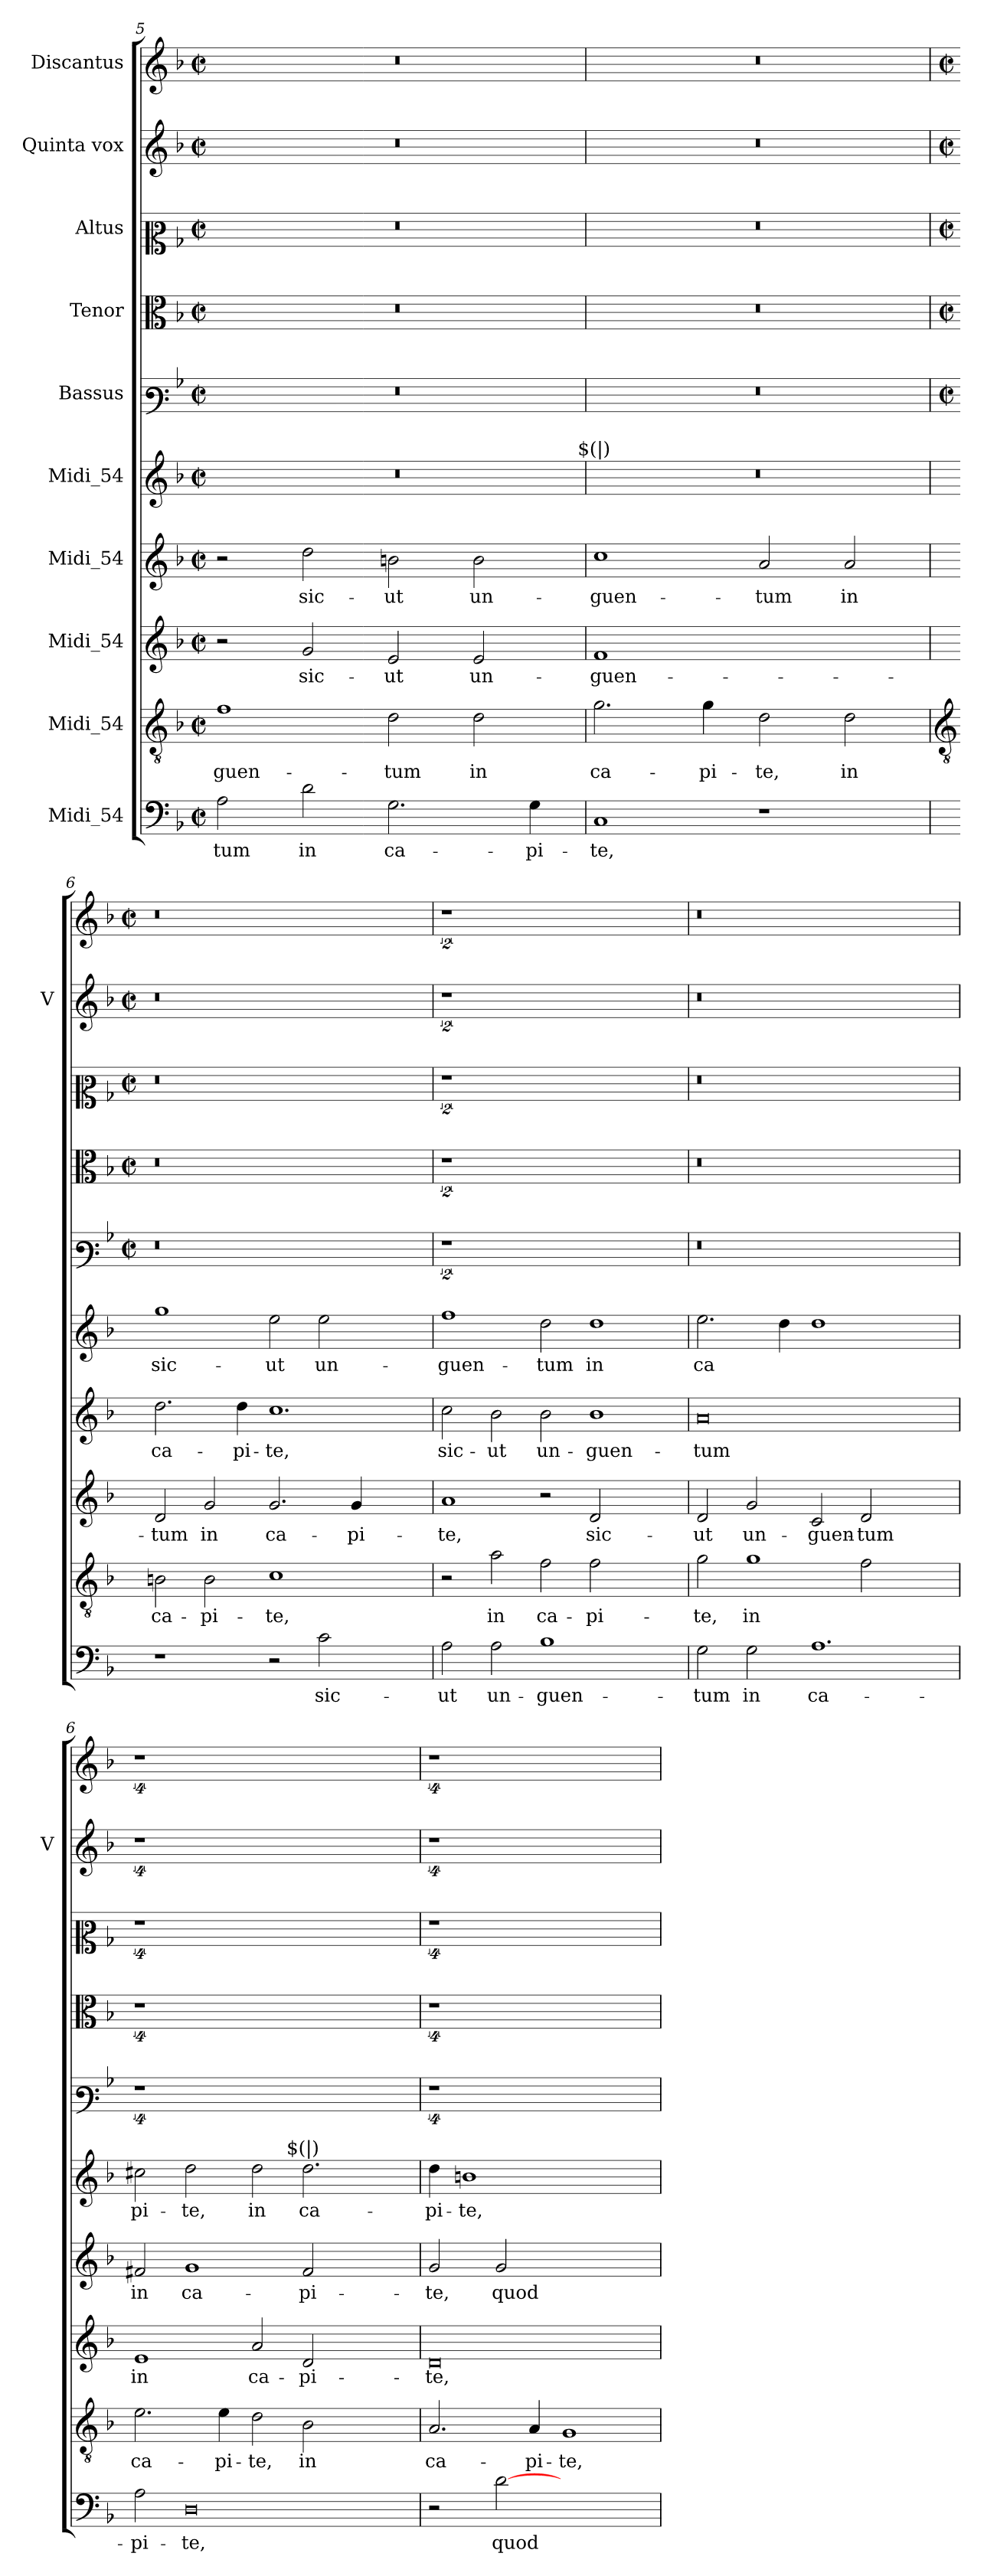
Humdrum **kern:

**kern	**text	**kern	**text	**kern	**text	**kern	**text	**kern	**text	**kern	**kern	**kern	**kern	**kern
*part10	*part10	*part9	*part9	*part8	*part8	*part7	*part7	*part6	*part6	*part5	*part4	*part3	*part2	*part1
*staff10	*staff10	*staff9	*staff9	*staff8	*staff8	*staff7	*staff7	*staff6	*staff6	*staff5	*staff4	*staff3	*staff2	*staff1
*I"Midi_54	*	*I"Midi_54	*	*I"Midi_54	*	*I"Midi_54	*	*I"Midi_54	*	*I"Bassus	*I"Tenor	*I"Altus	*I"Quinta vox	*I"Discantus
*	*	*	*	*	*	*	*	*	*	*	*	*	*I'V	*
*clefF4	*	*clefGv2	*	*clefG2	*	*clefG2	*	*clefG2	*	*clefF3	*clefC3	*clefC2	*clefG2	*clefG2
*k[b-]	*	*k[b-]	*	*k[b-]	*	*k[b-]	*	*k[b-]	*	*k[b-]	*k[b-]	*k[b-]	*k[b-]	*k[b-]
*F:	*	*F:	*	*F:	*	*F:	*	*F:	*	*F:	*F:	*F:	*F:	*F:
*M4/2	*	*M4/2	*	*M4/2	*	*M4/2	*	*M4/2	*	*M4/2	*M4/2	*M4/2	*M4/2	*M4/2
*met(c|)	*	*met(c|)	*	*met(c|)	*	*met(c|)	*	*met(c|)	*	*met(c|)	*met(c|)	*met(c|)	*met(c|)	*met(c|)
=5	=5	=5	=5	=5	=5	=5	=5	=5	=5	=5	=5	=5	=5	=5
!	!LO:LY:b	!	!LO:LY:b	!	!	!	!	!	!	!	!	!	!	!
2A	-tum	1f	-guen-	2r	.	2r	.	0r	.	0r	0r	0r	0r	0r
!	!LO:LY:b	!	!	!	!LO:LY:b	!	!LO:LY:b	!	!	!	!	!	!	!
2d	in	.	.	2g	sic-	2dd	sic-	.	.	.	.	.	.	.
!	!LO:LY:b	!	!LO:LY:b	!	!LO:LY:b	!	!LO:LY:b	!	!	!	!	!	!	!
2.G	ca-	2d	-tum	2e	-ut	2bn	-ut	.	.	.	.	.	.	.
!	!	!	!LO:LY:b	!	!LO:LY:b	!	!LO:LY:b	!	!	!	!	!	!	!
.	.	2d	in	2e	un-	2b	un-	.	.	.	.	.	.	.
!	!LO:LY:b	!	!	!	!	!	!	!	!	!	!	!	!	!
4G	-pi-	.	.	.	.	.	.	.	.	.	.	.	.	.
=5	=5	=5	=5	=5	=5	=5	=5	=5	=5	=5	=5	=5	=5	=5
!	!	!	!	!	!	!	!	!LO:TX:a:cj:t=$(|)	!	!	!	!	!	!
!	!LO:LY:b	!	!LO:LY:b	!	!LO:LY:b	!	!LO:LY:b	!	!	!	!	!	!	!
1C	-te,	2.g	ca-	1f	-guen-	1cc	-guen-	0r	.	0r	0r	0r	0r	0r
!	!	!	!LO:LY:b	!	!	!	!	!	!	!	!	!	!	!
.	.	4g	-pi-	.	.	.	.	.	.	.	.	.	.	.
!	!	!	!LO:LY:b	!	!	!	!LO:LY:b	!	!	!	!	!	!	!
1r	.	2d	-te,	1ryy	.	2a	-tum	.	.	.	.	.	.	.
!	!	!	!LO:LY:b	!	!	!	!LO:LY:b	!	!	!	!	!	!	!
.	.	2d	in	.	.	2a	in	.	.	.	.	.	.	.
!!LO:LB:g=z
=6	=6	=6	=6	=6	=6	=6	=6	=6	=6	=6	=6	=6	=6	=6
*	*	*clefGv2	*	*	*	*	*	*	*	*	*	*	*	*
*	*	*	*	*	*	*	*	*	*	*M4/2	*M4/2	*M4/2	*M4/2	*M4/2
*	*	*	*	*	*	*	*	*	*	*met(c|)	*met(c|)	*met(c|)	*met(c|)	*met(c|)
!	!	!	!LO:LY:b	!	!LO:LY:b	!	!LO:LY:b	!	!LO:LY:b	!	!	!	!	!
1r	.	2Bn	ca-	2d	-tum	2.dd	ca-	1gg	sic-	0r	0r	0r	0r	0r
!	!	!	!LO:LY:b	!	!LO:LY:b	!	!	!	!	!	!	!	!	!
.	.	2B	-pi-	2g	in	.	.	.	.	.	.	.	.	.
!	!	!	!	!	!	!	!LO:LY:b	!	!	!	!	!	!	!
.	.	.	.	.	.	4dd	-pi-	.	.	.	.	.	.	.
!	!	!	!LO:LY:b	!	!LO:LY:b	!	!LO:LY:b	!	!LO:LY:b	!	!	!	!	!
2r	.	1c	-te,	2.g	ca-	1.cc	-te,	2ee	-ut	.	.	.	.	.
!	!LO:LY:b	!	!	!	!	!	!	!	!LO:LY:b	!	!	!	!	!
2c	sic-	.	.	.	.	.	.	2ee	un-	.	.	.	.	.
!	!	!	!	!	!LO:LY:b	!	!	!	!	!	!	!	!	!
.	.	.	.	4g	-pi-	.	.	.	.	.	.	.	.	.
2ryy	.	2ryy	.	2ryy	.	.	.	2ryy	.	2ryy	2ryy	2ryy	2ryy	2ryy
=6	=6	=6	=6	=6	=6	=6	=6	=6	=6	=6	=6	=6	=6	=6
!	!LO:LY:b	!	!	!	!LO:LY:b	!	!LO:LY:b	!	!LO:LY:b	!	!	!	!	!
2A	-ut	2r	.	1a	-te,	2cc	sic-	1ff	-guen-	2%5r	2%5r	2%5r	2%5r	2%5r
!	!LO:LY:b	!	!LO:LY:b	!	!	!	!LO:LY:b	!	!	!	!	!	!	!
2A	un-	2a	in	.	.	2b-	-ut	.	.	.	.	.	.	.
!	!LO:LY:b	!	!LO:LY:b	!	!	!	!LO:LY:b	!	!LO:LY:b	!	!	!	!	!
1B-	-guen-	2f	ca-	2r	.	2b-	un-	2dd	-tum	.	.	.	.	.
!	!	!	!LO:LY:b	!	!LO:LY:b	!	!LO:LY:b	!	!LO:LY:b	!	!	!	!	!
.	.	2f	-pi-	2d	sic-	1b-	-guen-	1dd	in	.	.	.	.	.
2ryy	.	2ryy	.	2ryy	.	.	.	.	.	.	.	.	.	.
=6	=6	=6	=6	=6	=6	=6	=6	=6	=6	=6	=6	=6	=6	=6
!	!LO:LY:b	!	!LO:LY:b	!	!LO:LY:b	!	!LO:LY:b	!	!LO:LY:b	!	!	!	!	!
2G	-tum	2g	-te,	2d	-ut	0a	-tum	2.ee	ca-	0r	0r	0r	0r	0r
!	!LO:LY:b	!	!LO:LY:b	!	!LO:LY:b	!	!	!	!	!	!	!	!	!
2G	in	1g	in	2g	un-	.	.	.	.	.	.	.	.	.
.	.	.	.	.	.	.	.	4dd	.	.	.	.	.	.
!	!LO:LY:b	!	!	!	!LO:LY:b	!	!	!	!LO:LY:b	!	!	!	!	!
1.A	ca-	.	.	2c	-guen-	.	.	1dd	--	.	.	.	.	.
!	!	!	!	!	!LO:LY:b	!	!	!	!	!	!	!	!	!
.	.	2f	.	2d	-tum	.	.	.	.	.	.	.	.	.
.	.	2ryy	.	2ryy	.	2ryy	.	2ryy	.	2ryy	2ryy	2ryy	2ryy	2ryy
=6	=6	=6	=6	=6	=6	=6	=6	=6	=6	=6	=6	=6	=6	=6
!	!LO:LY:b	!	!LO:LY:b	!	!LO:LY:b	!	!LO:LY:b	!	!LO:LY:b	!	!	!	!	!
2A	-pi-	2.e	ca-	1e	in	2f#X	in	2cc#X	pi-	4%9r	4%9r	4%9r	4%9r	4%9r
!	!LO:LY:b	!	!	!	!	!	!LO:LY:b	!	!LO:LY:b	!	!	!	!	!
0D	-te,	.	.	.	.	1g	ca-	2dd	-te,	.	.	.	.	.
!	!	!	!LO:LY:b	!	!	!	!	!	!	!	!	!	!	!
.	.	4e	-pi-	.	.	.	.	.	.	.	.	.	.	.
!	!	!	!LO:LY:b	!	!LO:LY:b	!	!	!	!LO:LY:b	!	!	!	!	!
.	.	2d	-te,	2a	ca-	.	.	2dd	in	.	.	.	.	.
!	!	!	!	!	!	!	!	!LO:TX:a:cj:t=$(|)	!	!	!	!	!	!
!	!	!	!LO:LY:b	!	!LO:LY:b	!	!LO:LY:b	!	!LO:LY:b	!	!	!	!	!
.	.	2B-	in	2d	-pi-	2f#	-pi-	2.dd	ca-	.	.	.	.	.
.	.	2ryy	.	2ryy	.	2ryy	.	.	.	.	.	.	.	.
.	.	.	.	.	.	.	.	4ryy	.	4ryy	4ryy	4ryy	4ryy	4ryy
=6	=6	=6	=6	=6	=6	=6	=6	=6	=6	=6	=6	=6	=6	=6
!	!	!	!LO:LY:b	!	!LO:LY:b	!	!LO:LY:b	!	!LO:LY:b	!	!	!	!	!
2r	.	2.A	ca-	0d	-te,	2g	-te,	4dd	-pi-	4%5r	4%5r	4%5r	4%5r	4%5r
!	!	!	!	!	!	!	!	!	!LO:LY:b	!	!	!	!	!
.	.	.	.	.	.	.	.	1bn	-te,	.	.	.	.	.
!	!LO:LY:b	!	!	!	!	!	!LO:LY:b	!	!	!	!	!	!	!
[2d	quod	.	.	.	.	2g	quod	.	.	.	.	.	.	.
!	!	!	!LO:LY:b	!	!	!	!	!	!	!	!	!	!	!
.	.	4A	-pi-	.	.	.	.	.	.	.	.	.	.	.
!	!	!	!LO:LY:b	!	!	!	!	!	!	!	!	!	!	!
1ryy	.	1G	-te,	.	.	1ryy	.	.	.	.	.	.	.	.
.	.	.	.	.	.	.	.	2.ryy	.	2.ryy	2.ryy	2.ryy	2.ryy	2.ryy
=	=	=	=	=	=	=	=	=	=	=	=	=	=	=
*-	*-	*-	*-	*-	*-	*-	*-	*-	*-	*-	*-	*-	*-	*-
